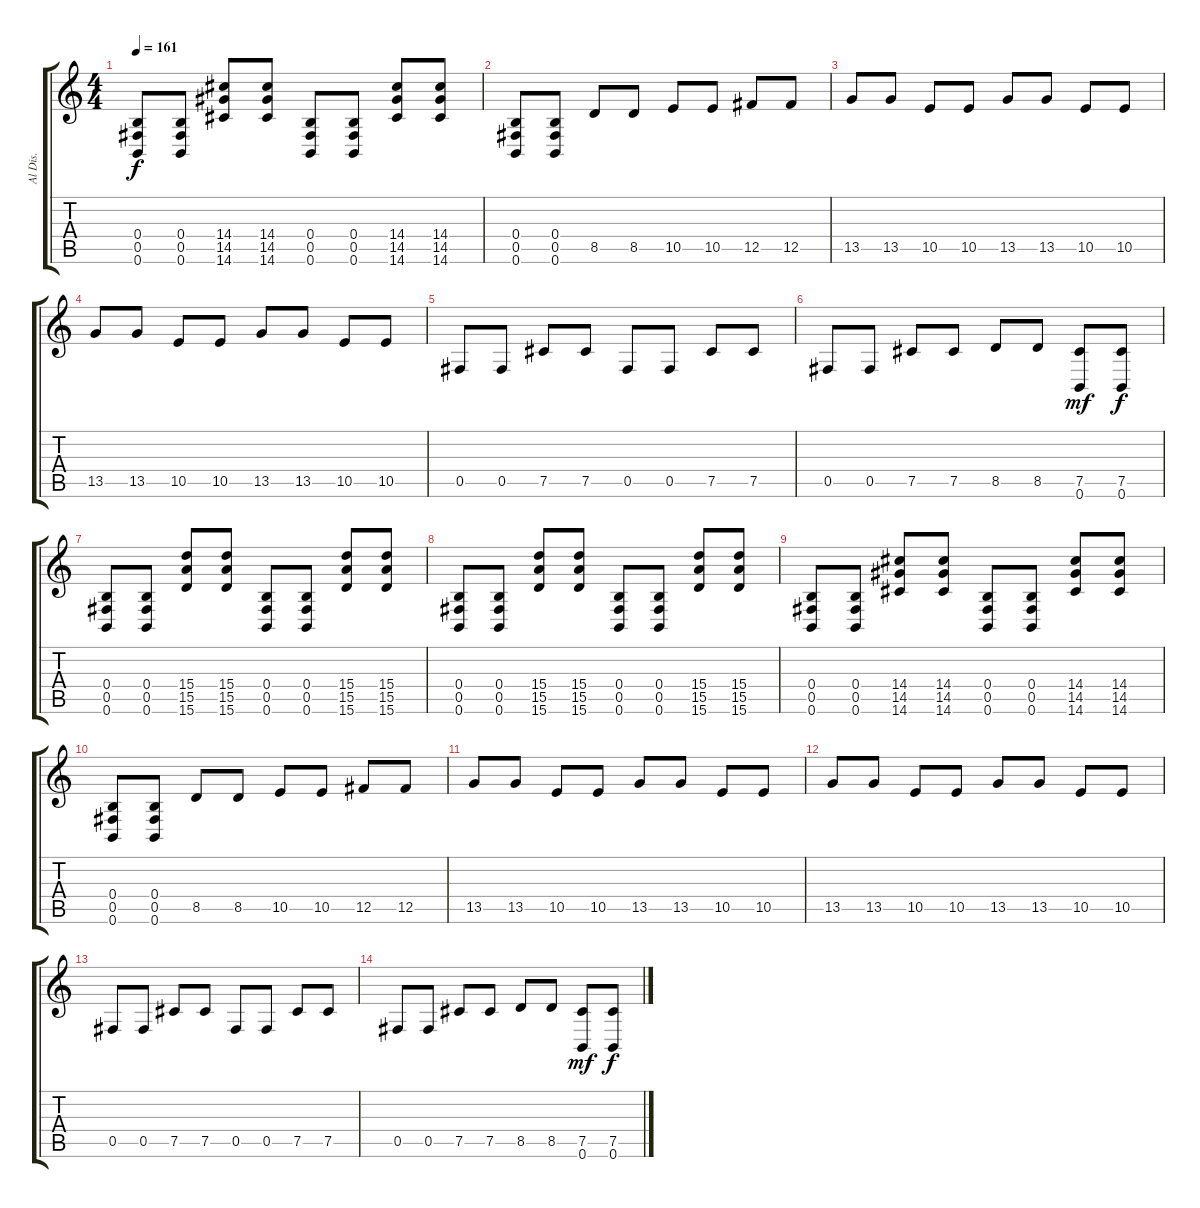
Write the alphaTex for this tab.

\track ("Al Dis." "Al Dis.") {instrument distortionguitar}
\staff {score tabs}
\tuning (Db4 Ab3 E3 B2 Gb2 B1) {hide}
\ts (4 4)
\tempo 161
\clef g2
\ks c
(0.4 0.5 0.6).8{dy f} (0.4 0.5 0.6).8 (14.4 14.5 14.6).8 (14.4 14.5 14.6).8 (0.4 0.5 0.6).8 (0.4 0.5 0.6).8 (14.4 14.5 14.6).8 (14.4 14.5 14.6).8 |
(0.4 0.5 0.6).8 (0.4 0.5 0.6).8 8.5.8 8.5.8 10.5.8 10.5.8 12.5.8 12.5.8 |
13.5.8 13.5.8 10.5.8 10.5.8 13.5.8 13.5.8 10.5.8 10.5.8 |
13.5.8 13.5.8 10.5.8 10.5.8 13.5.8 13.5.8 10.5.8 10.5.8 |
0.5.8 0.5.8 7.5.8 7.5.8 0.5.8 0.5.8 7.5.8 7.5.8 |
0.5.8 0.5.8 7.5.8 7.5.8 8.5.8 8.5.8 (7.5 0.6).8{dy mf} (7.5 0.6).8{dy f} |
(0.4 0.5 0.6).8 (0.4 0.5 0.6).8 (15.4 15.5 15.6).8 (15.4 15.5 15.6).8 (0.4 0.5 0.6).8 (0.4 0.5 0.6).8 (15.4 15.5 15.6).8 (15.4 15.5 15.6).8 |
(0.4 0.5 0.6).8 (0.4 0.5 0.6).8 (15.4 15.5 15.6).8 (15.4 15.5 15.6).8 (0.4 0.5 0.6).8 (0.4 0.5 0.6).8 (15.4 15.5 15.6).8 (15.4 15.5 15.6).8 |
(0.4 0.5 0.6).8 (0.4 0.5 0.6).8 (14.4 14.5 14.6).8 (14.4 14.5 14.6).8 (0.4 0.5 0.6).8 (0.4 0.5 0.6).8 (14.4 14.5 14.6).8 (14.4 14.5 14.6).8 |
(0.4 0.5 0.6).8 (0.4 0.5 0.6).8 8.5.8 8.5.8 10.5.8 10.5.8 12.5.8 12.5.8 |
13.5.8 13.5.8 10.5.8 10.5.8 13.5.8 13.5.8 10.5.8 10.5.8 |
13.5.8 13.5.8 10.5.8 10.5.8 13.5.8 13.5.8 10.5.8 10.5.8 |
0.5.8 0.5.8 7.5.8 7.5.8 0.5.8 0.5.8 7.5.8 7.5.8 |
0.5.8 0.5.8 7.5.8 7.5.8 8.5.8 8.5.8 (7.5 0.6).8{dy mf} (7.5 0.6).8{dy f}
